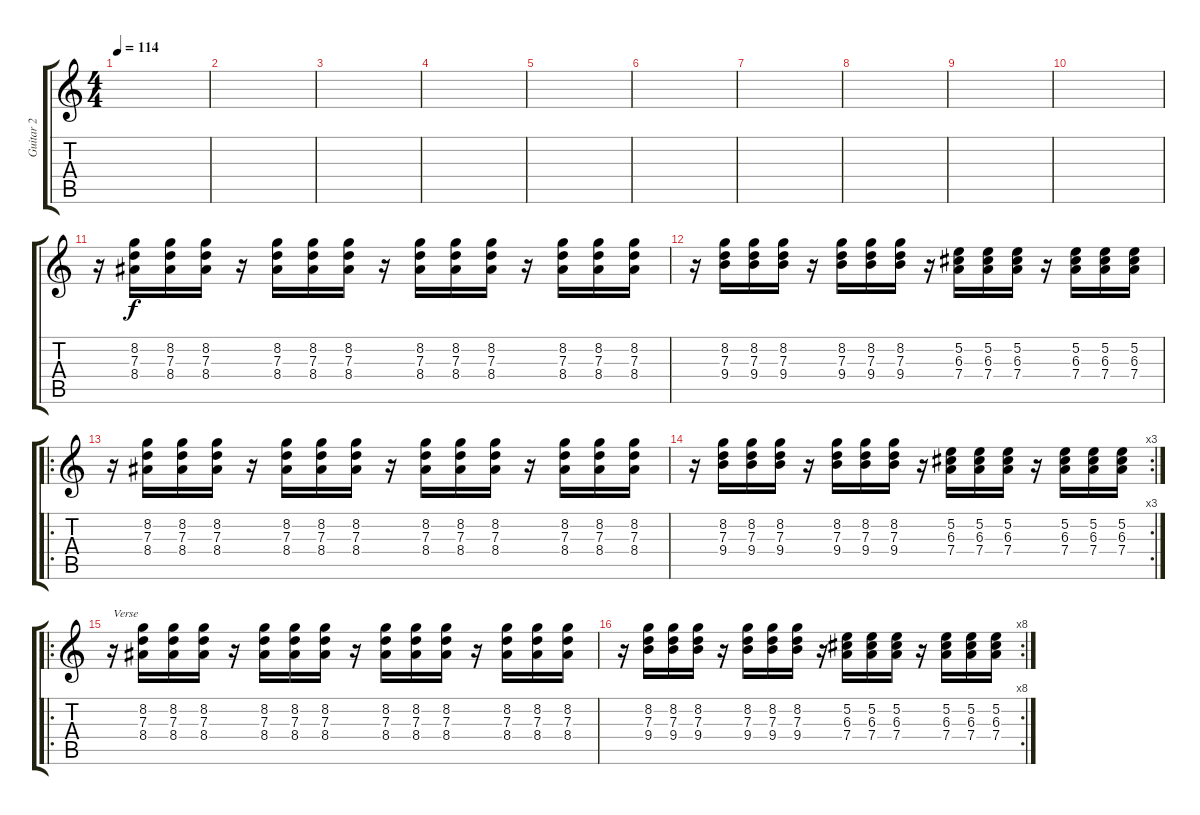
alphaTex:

\track ("Guitar 2" "Guitar 2") {instrument electricguitarclean}
\staff {score tabs}
\tuning (E4 B3 G3 D3 A2 E2) {hide}
\ts (4 4)
\tempo 114
\clef g2
\ks c
|
|
|
|
|
|
|
|
|
|
r.16 (8.2 7.3 8.4).16 (8.2 7.3 8.4).16 (8.2 7.3 8.4).16 r.16 (8.2 7.3 8.4).16 (8.2 7.3 8.4).16 (8.2 7.3 8.4).16 r.16 (8.2 7.3 8.4).16 (8.2 7.3 8.4).16 (8.2 7.3 8.4).16 r.16 (8.2 7.3 8.4).16 (8.2 7.3 8.4).16 (8.2 7.3 8.4).16 |
r.16 (8.2 7.3 9.4).16 (8.2 7.3 9.4).16 (8.2 7.3 9.4).16 r.16 (8.2 7.3 9.4).16 (8.2 7.3 9.4).16 (8.2 7.3 9.4).16 r.16 (5.2 6.3 7.4).16 (5.2 6.3 7.4).16 (5.2 6.3 7.4).16 r.16 (5.2 6.3 7.4).16 (5.2 6.3 7.4).16 (5.2 6.3 7.4).16 |
\ro
r.16 (8.2 7.3 8.4).16 (8.2 7.3 8.4).16 (8.2 7.3 8.4).16 r.16 (8.2 7.3 8.4).16 (8.2 7.3 8.4).16 (8.2 7.3 8.4).16 r.16 (8.2 7.3 8.4).16 (8.2 7.3 8.4).16 (8.2 7.3 8.4).16 r.16 (8.2 7.3 8.4).16 (8.2 7.3 8.4).16 (8.2 7.3 8.4).16 |
\rc 3
r.16 (8.2 7.3 9.4).16 (8.2 7.3 9.4).16 (8.2 7.3 9.4).16 r.16 (8.2 7.3 9.4).16 (8.2 7.3 9.4).16 (8.2 7.3 9.4).16 r.16 (5.2 6.3 7.4).16 (5.2 6.3 7.4).16 (5.2 6.3 7.4).16 r.16 (5.2 6.3 7.4).16 (5.2 6.3 7.4).16 (5.2 6.3 7.4).16 |
\ro
r.16{txt "Verse"} (8.2 7.3 8.4).16 (8.2 7.3 8.4).16 (8.2 7.3 8.4).16 r.16 (8.2 7.3 8.4).16 (8.2 7.3 8.4).16 (8.2 7.3 8.4).16 r.16 (8.2 7.3 8.4).16 (8.2 7.3 8.4).16 (8.2 7.3 8.4).16 r.16 (8.2 7.3 8.4).16 (8.2 7.3 8.4).16 (8.2 7.3 8.4).16 |
\rc 8
r.16 (8.2 7.3 9.4).16 (8.2 7.3 9.4).16 (8.2 7.3 9.4).16 r.16 (8.2 7.3 9.4).16 (8.2 7.3 9.4).16 (8.2 7.3 9.4).16 r.16 (5.2 6.3 7.4).16 (5.2 6.3 7.4).16 (5.2 6.3 7.4).16 r.16 (5.2 6.3 7.4).16 (5.2 6.3 7.4).16 (5.2 6.3 7.4).16
